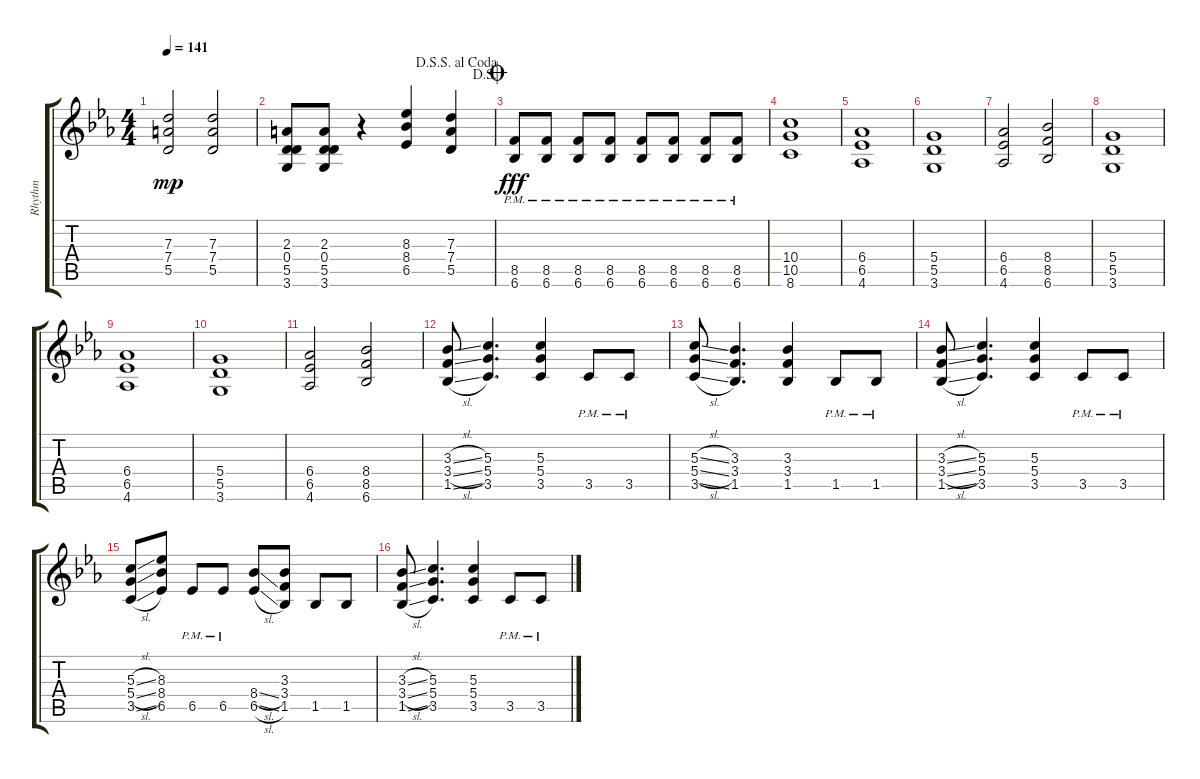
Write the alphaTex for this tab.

\track ("Rhythm" "Rhythm") {instrument distortionguitar}
\staff {score tabs}
\tuning (E4 B3 G3 D3 A2 E2) {hide}
\ts (4 4)
\tempo 141
\clef g2
\ks eb
(7.3 7.4 5.5).2{dy mp} (7.3 7.4 5.5).2 |
\jump dalsegno
\jump dalsegnosegnoalcoda
(2.3 0.4 5.5 3.6).8 (2.3 0.4 5.5 3.6).8 r.4 (8.3 8.4 6.5).4 (7.3 7.4 5.5).4 |
\jump coda
(8.5{pm} 6.6{pm}).8{dy fff} (8.5{pm} 6.6{pm}).8 (8.5{pm} 6.6{pm}).8 (8.5{pm} 6.6{pm}).8 (8.5{pm} 6.6{pm}).8 (8.5{pm} 6.6{pm}).8 (8.5{pm} 6.6{pm}).8 (8.5{pm} 6.6{pm}).8 |
(10.4 10.5 8.6).1 |
(6.4 6.5 4.6).1 |
(5.4 5.5 3.6).1 |
(6.4 6.5 4.6).2 (8.4 8.5 6.6).2 |
(5.4 5.5 3.6).1 |
(6.4 6.5 4.6).1 |
(5.4 5.5 3.6).1 |
(6.4 6.5 4.6).2 (8.4 8.5 6.6).2 |
(3.3{sl} 3.4{sl} 1.5{sl}).8 (5.3 5.4 3.5).4{d} (5.3 5.4 3.5).4 3.5{pm}.8 3.5{pm}.8 |
(5.3{sl} 5.4{sl} 3.5{sl}).8 (3.3 3.4 1.5).4{d} (3.3 3.4 1.5).4 1.5{pm}.8 1.5{pm}.8 |
(3.3{sl} 3.4{sl} 1.5{sl}).8 (5.3 5.4 3.5).4{d} (5.3 5.4 3.5).4 3.5{pm}.8 3.5{pm}.8 |
(5.3{sl} 5.4{sl} 3.5{sl}).8 (8.3 8.4 6.5).8 6.5{pm}.8 6.5{pm}.8 (8.4{sl} 6.5{sl}).8 (3.3 3.4 1.5).8 1.5.8 1.5.8 |
(3.3{sl} 3.4{sl} 1.5{sl}).8 (5.3 5.4 3.5).4{d} (5.3 5.4 3.5).4 3.5{pm}.8 3.5{pm}.8
